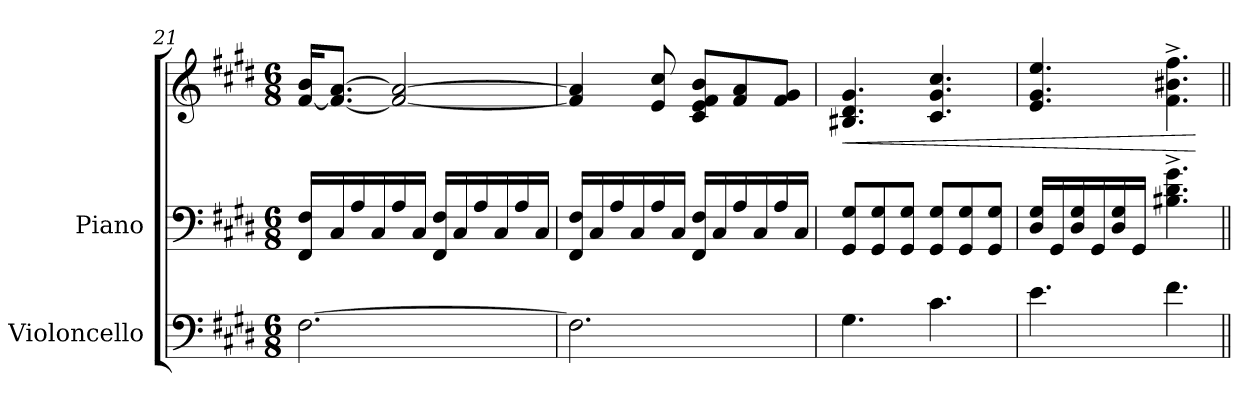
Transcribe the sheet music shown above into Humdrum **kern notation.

**kern	**kern	**kern	**dynam
*part2	*part1	*part1	*part1
*staff3	*staff2	*staff1	*staff1/2
*I"Violoncello	*I"Piano	*	*
*I'Vc.	*I'Pno.	*	*
!!LO:LB:g=z
*clefF4	*clefF4	*clefG2	*
*k[f#c#g#d#]	*k[f#c#g#d#]	*k[f#c#g#d#]	*
*M6/8	*M6/8	*M6/8	*
=21	=21	=21	=21
[2.F#\	16FF#/ 16F#/LL	[16f#/ 16b/KL	.
.	16C#/	8.f#/_ [8.a/J	.
.	16A/	.	.
.	16C#/	.	.
.	16A/	2f#/_ 2a/_	.
.	16C#/JJ	.	.
.	16FF#/ 16F#/LL	.	.
.	16C#/	.	.
.	16A/	.	.
.	16C#/	.	.
.	16A/	.	.
.	16C#/JJ	.	.
=22	=22	=22	=22
2.F#\]	16FF#/ 16F#/LL	4f#/] 4a/]	.
.	16C#/	.	.
.	16A/	.	.
.	16C#/	.	.
.	16A/	8e/ 8cc#/	.
.	16C#/JJ	.	.
.	16FF#/ 16F#/LL	8c#/ 8e/ 8f#/ 8b/L	.
.	16C#/	.	.
.	16A/	8f#/ 8a/	.
.	16C#/	.	.
.	16A/	8f#/ 8g#/J	.
.	16C#/JJ	.	.
=23	=23	=23	=23
!	!	!	!LO:HP:b
4.G#\	8GG#/ 8G#/L	4.B#X/ 4.d#/ 4.g#/	<
.	8GG#/ 8G#/	.	.
.	8GG#/ 8G#/J	.	.
4.c#\	8GG#/ 8G#/L	4.c#/ 4.g#/ 4.cc#/	.
.	8GG#/ 8G#/	.	.
.	8GG#/ 8G#/J	.	.
=24	=24	=24	=24
4.e\	16D#/ 16G#/LL	4.e/ 4.g#/ 4.ee/	.
.	16GG#/	.	.
.	16D#/ 16G#/	.	.
.	16GG#/	.	.
.	16D#/ 16G#/	.	.
.	16GG#/JJ	.	.
4.f#\	4.B#X\^ 4.d#\^ 4.g#\^	4.f#\^ 4.b#X\^ 4.ff#\^	.
.	.	.	[
=||	=||	=||	=||
*-	*-	*-	*-
